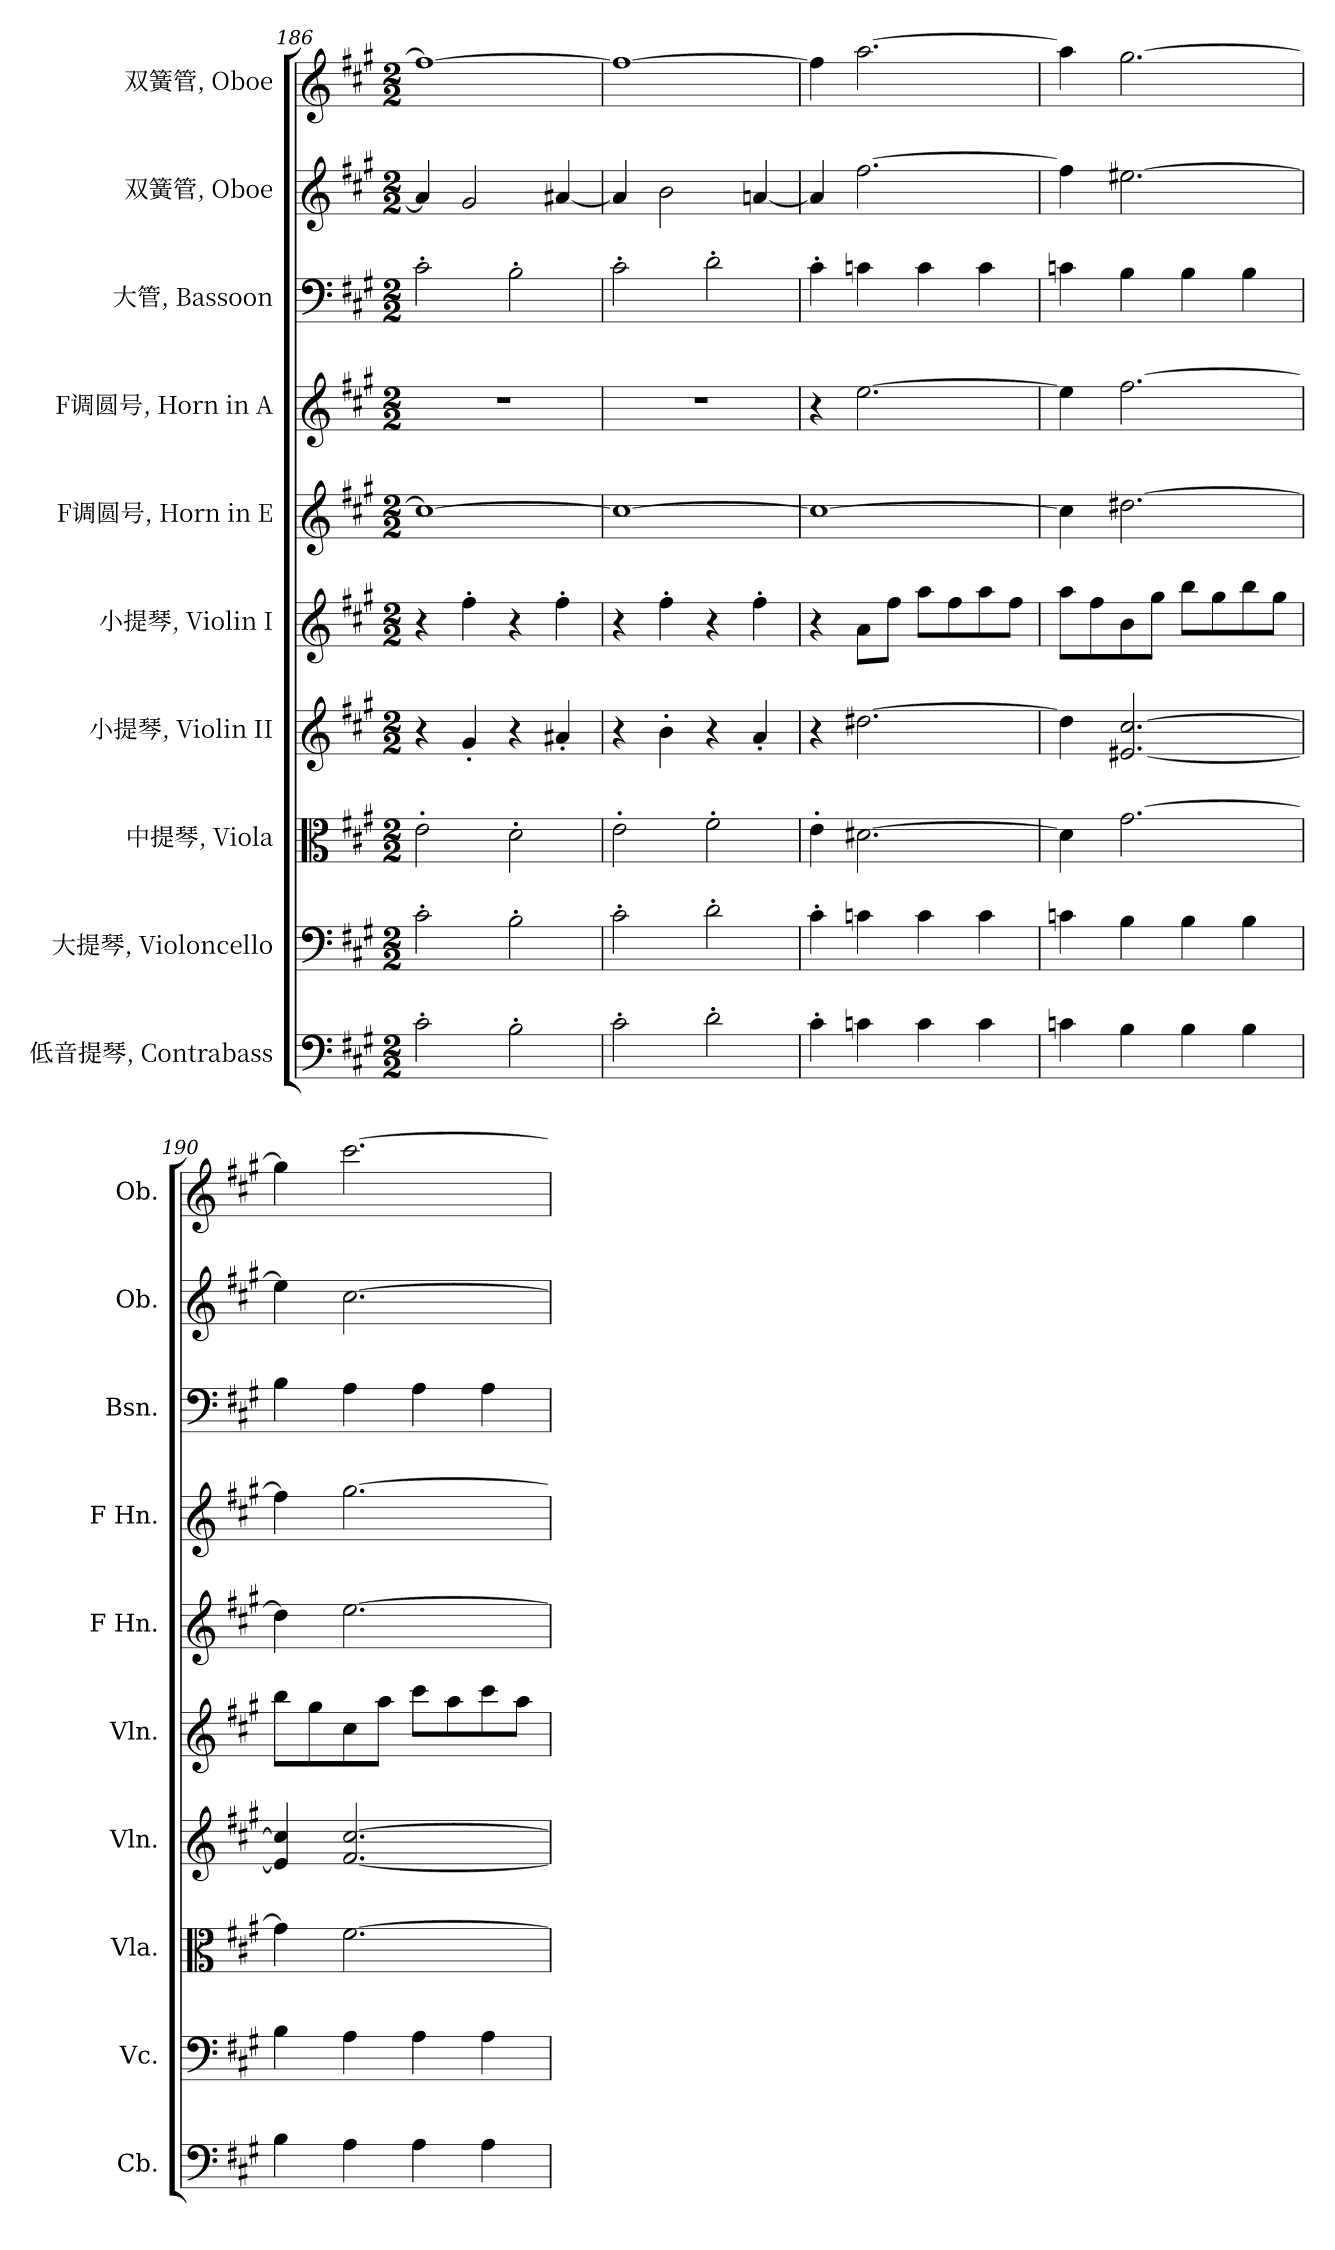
**kern	**kern	**kern	**kern	**kern	**kern	**kern	**kern	**kern	**kern
*part10	*part9	*part8	*part7	*part6	*part5	*part4	*part3	*part2	*part1
*staff10	*staff9	*staff8	*staff7	*staff6	*staff5	*staff4	*staff3	*staff2	*staff1
*I"低音提琴, Contrabass	*I"大提琴, Violoncello	*I"中提琴, Viola	*I"小提琴, Violin II	*I"小提琴, Violin I	*I"F调圆号, Horn in E	*I"F调圆号, Horn in A	*I"大管, Bassoon	*I"双簧管, Oboe	*I"双簧管, Oboe
*I'Cb.	*I'Vc.	*I'Vla.	*I'Vln.	*I'Vln.	*I'F Hn.	*I'F Hn.	*I'Bsn.	*I'Ob.	*I'Ob.
*clefF4	*clefF4	*clefC3	*clefG2	*clefG2	*clefG2	*clefG2	*clefF4	*clefG2	*clefG2
*ITrd7c12	*	*	*	*	*ITrd4c7	*ITrd4c7	*	*	*
*k[f#c#g#]	*k[f#c#g#]	*k[f#c#g#]	*k[f#c#g#]	*k[f#c#g#]	*k[f#c#]	*k[f#c#]	*k[f#c#g#]	*k[f#c#g#]	*k[f#c#g#]
*M2/2	*M2/2	*M2/2	*M2/2	*M2/2	*M2/2	*M2/2	*M2/2	*M2/2	*M2/2
=186	=186	=186	=186	=186	=186	=186	=186	=186	=186
2C#'\	2c#'\	2e'\	4r	4r	1f#_	1r	2c#'\	4a/]	1ff#_
.	.	.	4g#'/	4ff#'\	.	.	.	2g#/	.
2BB'\	2B'\	2d'\	4r	4r	.	.	2B'\	.	.
.	.	.	4a#X'/	4ff#'\	.	.	.	[4a#X/	.
=187	=187	=187	=187	=187	=187	=187	=187	=187	=187
2C#'\	2c#'\	2e'\	4r	4r	1f#_	1r	2c#'\	4a#/]	1ff#_
.	.	.	4b'\	4ff#'\	.	.	.	2b\	.
2D'\	2d'\	2f#'\	4r	4r	.	.	2d'\	.	.
.	.	.	4a'/	4ff#'\	.	.	.	[4an/	.
!!LO:PB:g=z
=188	=188	=188	=188	=188	=188	=188	=188	=188	=188
4C#'\	4c#'\	4e'\	4r	4r	1f#_	4r	4c#'\	4a/]	4ff#\]
4Cn\	4cn\	[2.d#X\	[2.dd#X\	8a\L	.	[2.a\	4cn\	[2.ff#\	[2.aa\
.	.	.	.	8ff#\J	.	.	.	.	.
4C\	4c\	.	.	8aa\L	.	.	4c\	.	.
.	.	.	.	8ff#\	.	.	.	.	.
4C\	4c\	.	.	8aa\	.	.	4c\	.	.
.	.	.	.	8ff#\J	.	.	.	.	.
=189	=189	=189	=189	=189	=189	=189	=189	=189	=189
4Cn\	4cn\	4d#\]	4dd#\]	8aa\L	4f#\]	4a\]	4cn\	4ff#\]	4aa\]
.	.	.	.	8ff#\	.	.	.	.	.
4BB\	4B\	[2.g#\	[2.e#X/ [2.cc#/	8b\	[2.g#X\	[2.b\	4B\	[2.ee#X\	[2.gg#\
.	.	.	.	8gg#\J	.	.	.	.	.
4BB\	4B\	.	.	8bb\L	.	.	4B\	.	.
.	.	.	.	8gg#\	.	.	.	.	.
4BB\	4B\	.	.	8bb\	.	.	4B\	.	.
.	.	.	.	8gg#\J	.	.	.	.	.
=190	=190	=190	=190	=190	=190	=190	=190	=190	=190
4BB\	4B\	4g#\]	4e#/] 4cc#/]	8bb\L	4g#\]	4b\]	4B\	4ee#\]	4gg#\]
.	.	.	.	8gg#\	.	.	.	.	.
4AA\	4A\	[2.f#\	[2.f#/ [2.cc#/	8cc#\	[2.a\	[2.cc#\	4A\	[2.cc#\	[2.ccc#\
.	.	.	.	8aa\J	.	.	.	.	.
4AA\	4A\	.	.	8ccc#\L	.	.	4A\	.	.
.	.	.	.	8aa\	.	.	.	.	.
4AA\	4A\	.	.	8ccc#\	.	.	4A\	.	.
.	.	.	.	8aa\J	.	.	.	.	.
=	=	=	=	=	=	=	=	=	=
*-	*-	*-	*-	*-	*-	*-	*-	*-	*-
